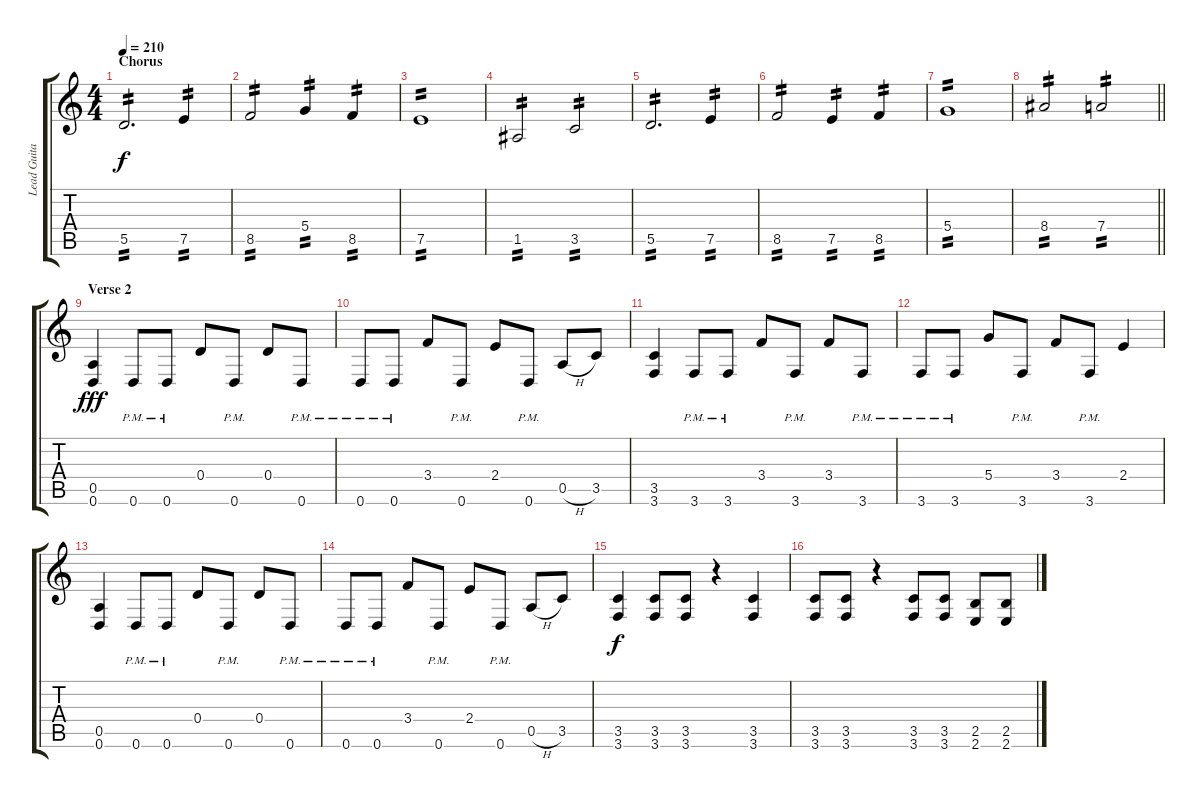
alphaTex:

\track ("Lead Guitar" "Lead Guita") {instrument distortionguitar}
\staff {score tabs}
\tuning (E4 B3 G3 D3 A2 D2) {hide}
\ts (4 4)
\section ("" "Chorus")
\tempo 210
\clef g2
\ks c
5.5.2{d tp 2 dy f} 7.5.4{tp 2} |
8.5.2{tp 2} 5.4.4{tp 2} 8.5.4{tp 2} |
7.5.1{tp 2} |
1.5.2{tp 2} 3.5.2{tp 2} |
5.5.2{d tp 2} 7.5.4{tp 2} |
8.5.2{tp 2} 7.5.4{tp 2} 8.5.4{tp 2} |
5.4.1{tp 2} |
\barLineRight lightlight
8.4.2{tp 2} 7.4.2{tp 2} |
\section ("" "Verse 2")
(0.5 0.6).4{dy fff volume 16} 0.6{pm}.8 0.6{pm}.8 0.4.8 0.6{pm}.8 0.4.8 0.6{pm}.8 |
0.6{pm}.8 0.6{pm}.8 3.4.8 0.6{pm}.8 2.4.8 0.6{pm}.8 0.5{h}.8 3.5.8 |
(3.5 3.6).4 3.6{pm}.8 3.6{pm}.8 3.4.8 3.6{pm}.8 3.4.8 3.6{pm}.8 |
3.6{pm}.8 3.6{pm}.8 5.4.8 3.6{pm}.8 3.4.8 3.6{pm}.8 2.4.4 |
(0.5 0.6).4 0.6{pm}.8 0.6{pm}.8 0.4.8 0.6{pm}.8 0.4.8 0.6{pm}.8 |
0.6{pm}.8 0.6{pm}.8 3.4.8 0.6{pm}.8 2.4.8 0.6{pm}.8 0.5{h}.8 3.5.8 |
(3.5 3.6).4{dy f} (3.5 3.6).8 (3.5 3.6).8 r.4 (3.5 3.6).4 |
(3.5 3.6).8 (3.5 3.6).8 r.4 (3.5 3.6).8 (3.5 3.6).8 (2.5 2.6).8 (2.5 2.6).8
